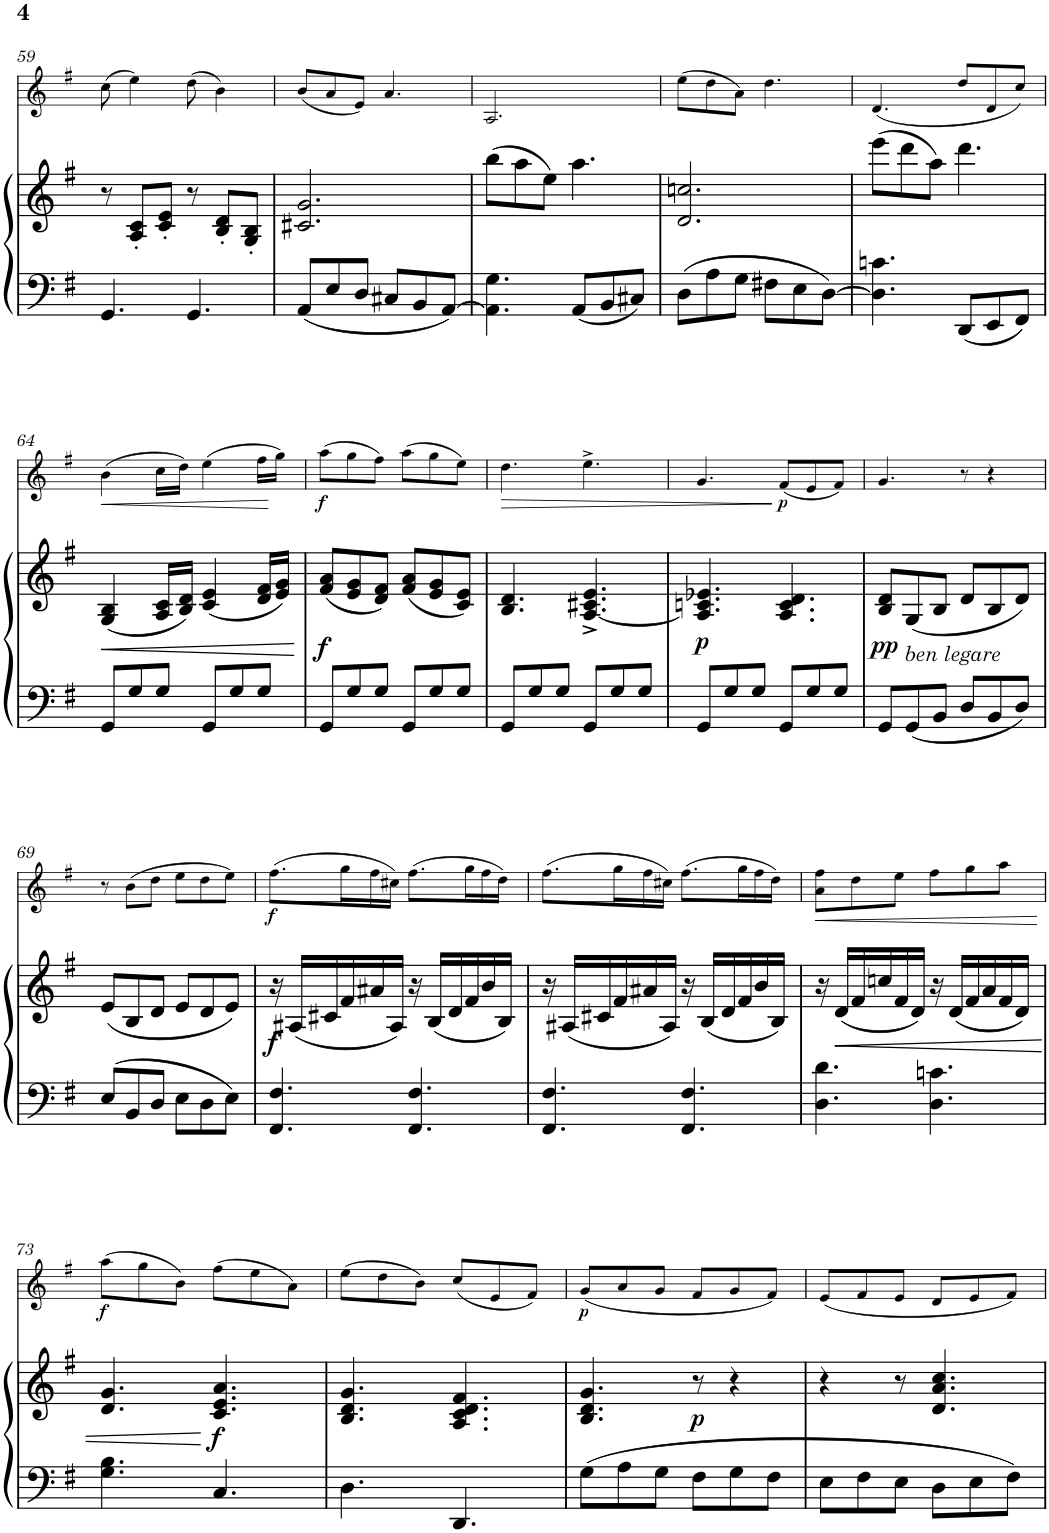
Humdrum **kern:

**kern	**kern	**dynam	**kern	**dynam
*part2	*part2	*part2	*part1	*part1
*staff3	*staff2	*staff2/3	*staff1	*staff1
*I"Piano	*	*	*I"Violin	*
*I'Pno	*	*	*I'Vln	*
!!LO:PB:g=z
*clefF4	*clefG2	*	*clefG2	*
*k[f#]	*k[f#]	*	*k[f#]	*
*M6/8	*M6/8	*	*M6/8	*
=59	=59	=59	=59	=59
4.GG/	8r	.	(8cc\	.
.	8A/' 8c/'L	.	4ee\)	.
.	8c/' 8e/'J	.	.	.
4.GG/	8r	.	(8dd\	.
.	8B/' 8d/'L	.	4b\)	.
.	8G/' 8B/'J	.	.	.
=60	=60	=60	=60	=60
8AA/L	2.c#X/ 2.g/	.	(8b/L	.
8E/	.	.	8a/	.
8D/J	.	.	8e/J)	.
8C#X/L	.	.	4.a/	.
8BB/	.	.	.	.
[8AA/J	.	.	.	.
=61	=61	=61	=61	=61
4.AA\] 4.G\	(8bb\L	.	2.A/	.
.	8aa\	.	.	.
.	8ee\J)	.	.	.
8AA/L	4.aa\	.	.	.
8BB/	.	.	.	.
8C#X/J	.	.	.	.
=62	=62	=62	=62	=62
8D\L	2.d/ 2.ccn/	.	(8ee\L	.
8A\	.	.	8dd\	.
8G\J	.	.	8a\J)	.
8F#X\L	.	.	4.dd\	.
8E\	.	.	.	.
[8D\J	.	.	.	.
=63	=63	=63	=63	=63
4.D\] 4.cn\	(8eee\L	.	(4.d/	.
.	8ddd\	.	.	.
.	8aa\J)	.	.	.
8DD/L	4.ddd\	.	8dd/L	.
8EE/	.	.	8d/	.
8FF#/J	.	.	8cc/J)	.
!!LO:LB:g=z
=64	=64	=64	=64	=64
!	!	!LO:HP:b	!	!LO:HP:b
8GG/L	(4G/ 4B/	<	(4b\	<
8G/	.	.	.	.
8G/J	16A/ 16c/LL	.	16cc\LL	.
.	16B/ 16d/JJ)	.	16dd\JJ)	.
8GG/L	(4c/ 4e/	.	(4ee\	.
8G/	.	.	.	.
8G/J	16d/ 16f#/LL	.	16ff#\LL	.
.	16e/ 16g/JJ)	.	16gg\JJ)	[
.	.	[	.	.
=65	=65	=65	=65	=65
!	!	!LO:DY:b	!	!LO:DY:b
8GG/L	(8f#/ 8a/L	f	(8aa\L	f
8G/	8e/ 8g/	.	8gg\	.
8G/J	8d/ 8f#/J)	.	8ff#\J)	.
8GG/L	(8f#/ 8a/L	.	(8aa\L	.
8G/	8e/ 8g/	.	8gg\	.
8G/J	8c/ 8e/J)	.	8ee\J)	.
=66	=66	=66	=66	=66
!	!	!	!	!LO:HP:b
8GG/L	4.B/ 4.d/	.	4.dd\	>
8G/	.	.	.	.
8G/J	.	.	.	.
8GG/L	[4.A/^ 4.c#X/^ 4.e/^	.	4.ee^\	.
8G/	.	.	.	.
8G/J	.	.	.	.
=67	=67	=67	=67	=67
!	!	!LO:DY:b	!	!
8GG/L	4.A/] 4.cn/ 4.e-X/	p	4.g/	.
8G/	.	.	.	.
8G/J	.	.	.	.
!	!	!	!	!LO:DY:n=1:b
8GG/L	4.A/ 4.c/ 4.d/	.	(8f#/L	] p
8G/	.	.	8e/	.
8G/J	.	.	8f#/J)	.
=68	=68	=68	=68	=68
!	!	!LO:DY:b	!	!
8GG/L	8B/ 8d/L	pp	4.g/	.
!	!LO:TX:b:i:t=ben legare	!	!	!
8GG/	(8G/	.	.	.
8BB/J	8B/J	.	.	.
8D/L	8d/L	.	8r	.
8BB/	8B/	.	4r	.
8D/J	8d/J)	.	.	.
!!LO:LB:g=z
=69	=69	=69	=69	=69
8E/L	(8e/L	.	8r	.
8BB/	8B/	.	(8bv\L	.
8D/J	8d/J	.	8dd\J	.
8E\L	8e/L	.	8ee\L	.
8D\	8d/	.	8dd\	.
8E\J	8e/J)	.	8ee\J)	.
=70	=70	=70	=70	=70
!	!	!LO:DY:b	!	!LO:DY:b
4.FF#/ 4.F#/	16r	f	(8.ff#\L	f
.	(16A#X/LL	.	.	.
.	16c#X/	.	.	.
.	16f#/	.	16gg\L	.
.	16a#X/	.	16ff#\	.
.	16A#/JJ)	.	16cc#X\JJ)	.
4.FF#/ 4.F#/	16r	.	(8.ff#\L	.
.	(16B/LL	.	.	.
.	16d/	.	.	.
.	16f#/	.	16gg\L	.
.	16b/	.	16ff#\	.
.	16B/JJ)	.	16dd\JJ)	.
=71	=71	=71	=71	=71
4.FF#/ 4.F#/	16r	.	(8.ff#\L	.
.	(16A#X/LL	.	.	.
.	16c#X/	.	.	.
.	16f#/	.	16gg\L	.
.	16a#X/	.	16ff#\	.
.	16A#/JJ)	.	16cc#X\JJ)	.
4.FF#/ 4.F#/	16r	.	(8.ff#\L	.
.	(16B/LL	.	.	.
.	16d/	.	.	.
.	16f#/	.	16gg\L	.
.	16b/	.	16ff#\	.
.	16B/JJ)	.	16dd\JJ)	.
=72	=72	=72	=72	=72
!	!	!	!	!LO:HP:b
4.D\ 4.d\	16r	.	8a\ 8ff#\L	<
!	!	!LO:HP:b	!	!
.	(16d/LL	<	.	.
.	16f#/	.	8dd\	.
.	16ccn/	.	.	.
.	16f#/	.	8ee\J	.
.	16d/JJ)	.	.	.
4.D\ 4.cn\	16r	.	8ff#\L	.
.	(16d/LL	.	.	.
.	16f#/	.	8gg\	.
.	16a/	.	.	.
.	16f#/	.	8aa\J	.
.	16d/JJ)	.	.	.
.	.	.	.	[
!!LO:LB:g=z
=73	=73	=73	=73	=73
!	!	!	!	!LO:DY:b
4.G\ 4.B\	4.d/ 4.g/	.	(8aa\L	f
.	.	.	8gg\	.
.	.	.	8b\J)	.
!	!	!LO:DY:n=1:b	!	!
4.C/	4.c/ 4.e/ 4.a/	[ f	(8ff#\L	.
.	.	.	8ee\	.
.	.	.	8a\J)	.
=74	=74	=74	=74	=74
4.D\	4.B/ 4.d/ 4.g/	.	(8ee\L	.
.	.	.	8dd\	.
.	.	.	8b\J)	.
4.DD/	4.A/ 4.c/ 4.d/ 4.f#/	.	(8cc/L	.
.	.	.	8e/	.
.	.	.	8f#/J)	.
=75	=75	=75	=75	=75
!	!	!	!	!LO:DY:b
8G\L	4.B/ 4.d/ 4.g/	.	(8g/L	p
8A\	.	.	8a/	.
8G\J	.	.	8g/J	.
!	!	!LO:DY:b	!	!
8F#\L	8r	p	8f#/L	.
8G\	4r	.	8g/	.
8F#\J	.	.	8f#/J)	.
=76	=76	=76	=76	=76
8E\L	4r	.	(8e/L	.
8F#\	.	.	8f#/	.
8E\J	8r	.	8e/J	.
8D\L	4.d/ 4.a/ 4.cc/	.	8d/L	.
8E\	.	.	8e/	.
8F#\J	.	.	8f#/J)	.
=	=	=	=	=
*-	*-	*-	*-	*-
